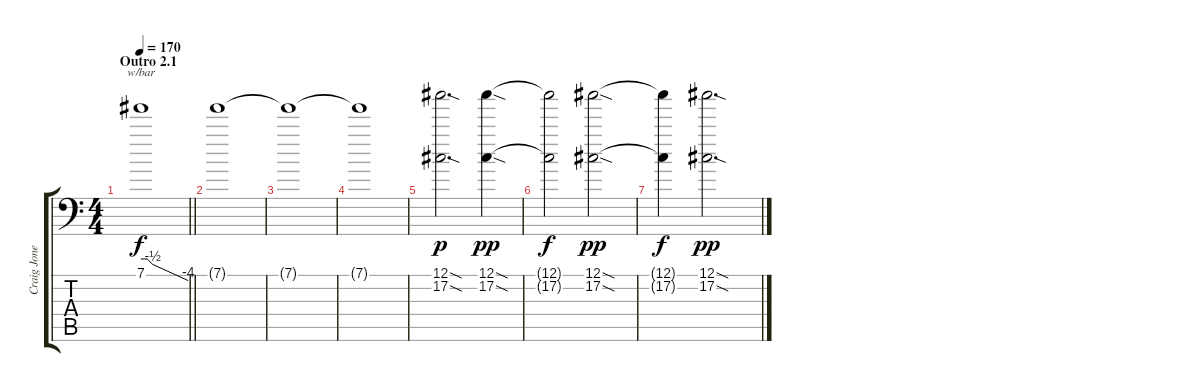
\track ("Craig Jones" "Craig Jone") {instrument lead2sawtooth}
\staff {score tabs}
\tuning (Db6 Ab3 E3 B2 Gb2 B0) {hide}
\ts (4 4)
\section ("" "Outro 2.1")
\tempo 170
\clef f4
\barLineRight lightlight
\ks c
7.1.1{tbe (custom default 0 0 8 0 15 -2 60 -16) dy f} |
7.1{t}.1 |
7.1{t}.1 |
7.1{t}.1 |
(12.1{sod} 17.2{sod}).2{d dy p} (12.1{sod} 17.2{sod}).4{dy pp} |
(12.1{t} 17.2{t}).2{dy f} (12.1{sod} 17.2{sod}).2{dy pp} |
(12.1{t} 17.2{t}).4{dy f} (12.1{sod} 17.2{sod}).2{d dy pp}
